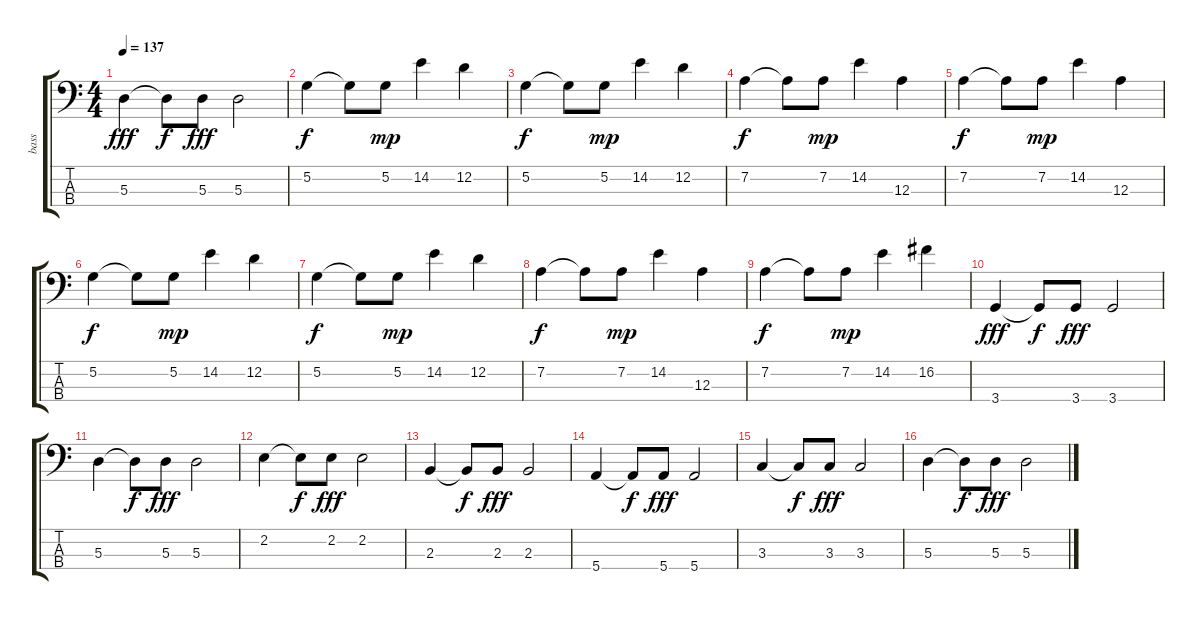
\track ("bass" "bass") {instrument electricbassfinger}
\staff {score tabs}
\tuning (G2 D2 A1 E1) {hide}
\ts (4 4)
\tempo 137
\clef f4
\ks c
5.3.4{dy fff} 5.3{t}.8{dy f} 5.3.8{dy fff} 5.3.2 |
5.2.4{dy f} 5.2{t}.8 5.2.8{dy mp} 14.2.4 12.2.4 |
5.2.4{dy f} 5.2{t}.8 5.2.8{dy mp} 14.2.4 12.2.4 |
7.2.4{dy f} 7.2{t}.8 7.2.8{dy mp} 14.2.4 12.3.4 |
7.2.4{dy f} 7.2{t}.8 7.2.8{dy mp} 14.2.4 12.3.4 |
5.2.4{dy f} 5.2{t}.8 5.2.8{dy mp} 14.2.4 12.2.4 |
5.2.4{dy f} 5.2{t}.8 5.2.8{dy mp} 14.2.4 12.2.4 |
7.2.4{dy f} 7.2{t}.8 7.2.8{dy mp} 14.2.4 12.3.4 |
7.2.4{dy f} 7.2{t}.8 7.2.8{dy mp} 14.2.4 16.2.4 |
3.4.4{dy fff} 3.4{t}.8{dy f} 3.4.8{dy fff} 3.4.2 |
5.3.4 5.3{t}.8{dy f} 5.3.8{dy fff} 5.3.2 |
2.2.4 2.2{t}.8{dy f} 2.2.8{dy fff} 2.2.2 |
2.3.4 2.3{t}.8{dy f} 2.3.8{dy fff} 2.3.2 |
5.4.4 5.4{t}.8{dy f} 5.4.8{dy fff} 5.4.2 |
3.3.4 3.3{t}.8{dy f} 3.3.8{dy fff} 3.3.2 |
5.3.4 5.3{t}.8{dy f} 5.3.8{dy fff} 5.3.2
